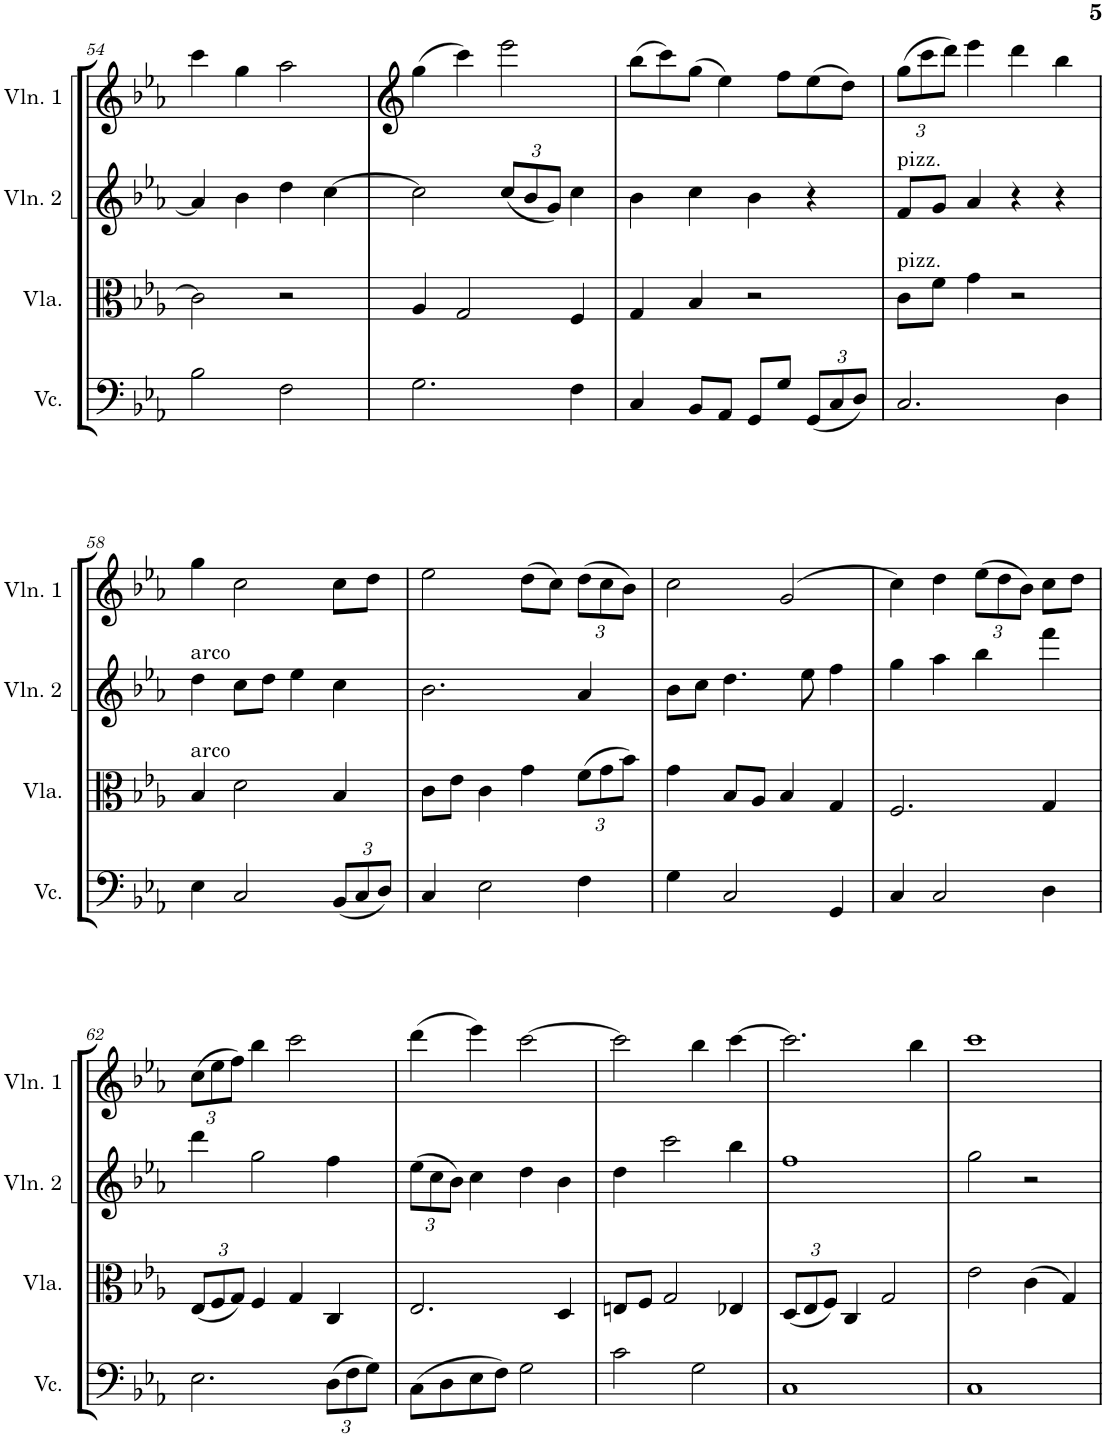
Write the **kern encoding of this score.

**kern	**kern	**kern	**kern
*part4	*part3	*part2	*part1
*staff4	*staff3	*staff2	*staff1
*I"Violoncello	*I"Viola	*I"Violin 2	*I"Violin 1
*I'Vc.	*I'Vla.	*I'Vln. 2	*I'Vln. 1
!!LO:PB:g=z
*clefF4	*clefC3	*clefG2	*clefG2
*k[b-e-a-]	*k[b-e-a-]	*k[b-e-a-]	*k[b-e-a-]
*M4/4	*M4/4	*M4/4	*M4/4
=54	=54	=54	=54
2B-\	2c\]	4a-/]	4ccc\
.	.	4b-\	4gg\
2F\	2r	4dd\	2aa-\
.	.	[4cc\	.
=55	=55	=55	=55
2.G\	4A-/	2cc\]	(4gg\
.	2G/	.	4ccc\)
*	*	*Xbrackettup	*
.	.	(12cc/L	2eee-\
.	.	12b-/	.
.	.	12g/J)	.
4F\	4F/	4cc\	.
=56	=56	=56	=56
4C/	4G/	4b-\	(8bb-\L
.	.	.	8ccc\)
8BB-/L	4B-/	4cc\	(8gg\J
8AA-/J	.	.	4ee-\)
8GG/L	2r	4b-\	.
8G/J	.	.	8ff\L
*Xbrackettup	*	*	*
(12GG/L	.	4r	(8ee-\
12C/	.	.	.
.	.	.	8dd\J)
12D/J)	.	.	.
=57	=57	=57	=57
*	*	*	*Xbrackettup
!	!	!LO:TX:a:t=pizz.	!
!	!LO:TX:a:t=pizz.	!	!
2.C/	8c\L	8f/L	(12gg\L
.	.	.	12ccc\
.	8f\J	8g/J	.
.	.	.	12ddd\J)
.	4g\	4a-/	4eee-\
.	2r	4r	4ddd\
4D\	.	4r	4bb-\
!!LO:LB:g=z
=58	=58	=58	=58
!	!	!LO:TX:a:t=arco	!
!	!LO:TX:a:t=arco	!	!
4E-\	4B-/	4dd\	4gg\
2C/	2d\	8cc\L	2cc\
.	.	8dd\J	.
.	.	4ee-\	.
(12BB-/L	4B-/	4cc\	8cc\L
12C/	.	.	.
.	.	.	8dd\J
12D/J)	.	.	.
=59	=59	=59	=59
4C/	8c\L	2.b-\	2ee-\
.	8e-\J	.	.
2E-\	4c\	.	.
.	4g\	.	(8dd\L
.	.	.	8cc\J)
*	*Xbrackettup	*	*
4F\	(12f\L	4a-/	(12dd\L
.	12g\	.	12cc\
.	12b-\J)	.	12b-\J)
=60	=60	=60	=60
4G\	4g\	8b-\L	2cc\
.	.	8cc\J	.
2C/	8B-/L	4.dd\	.
.	8A-/J	.	.
.	4B-/	.	(2g/
.	.	8ee-\	.
4GG/	4G/	4ff\	.
=61	=61	=61	=61
4C/	2.F/	4gg\	4cc\)
2C/	.	4aa-\	4dd\
.	.	4bb-\	(12ee-\L
.	.	.	12dd\
.	.	.	12b-\J)
4D\	4G/	4fff\	8cc\L
.	.	.	8dd\J
!!LO:LB:g=z
=62	=62	=62	=62
2.E-\	(12E-/L	4ddd\	(12cc\L
.	12F/	.	12ee-\
.	12G/J)	.	12ff\J)
.	4F/	2gg\	4bb-\
.	4G/	.	2ccc\
(12D\L	4C/	4ff\	.
12F\	.	.	.
12G\J)	.	.	.
=63	=63	=63	=63
(8C\L	2.E-/	(12ee-\L	(4ddd\
.	.	12cc\	.
8D\	.	.	.
.	.	12b-\J)	.
8E-\	.	4cc\	4eee-\)
8F\J)	.	.	.
2G\	.	4dd\	[2ccc\
.	4D/	4b-\	.
=64	=64	=64	=64
2c\	8En/L	4dd\	2ccc\]
.	8F/J	.	.
.	2G/	2ccc\	.
2G\	.	.	4bb-\
.	4E-X/	4bb-\	[4ccc\
=65	=65	=65	=65
1C	(12D/L	1ff	2.ccc\]
.	12E-/	.	.
.	12F/J)	.	.
.	4C/	.	.
.	2G/	.	.
.	.	.	4bb-\
=66	=66	=66	=66
1C	2e-\	2gg\	1ccc
.	(4c\	2r	.
.	4G/)	.	.
=	=	=	=
*-	*-	*-	*-
